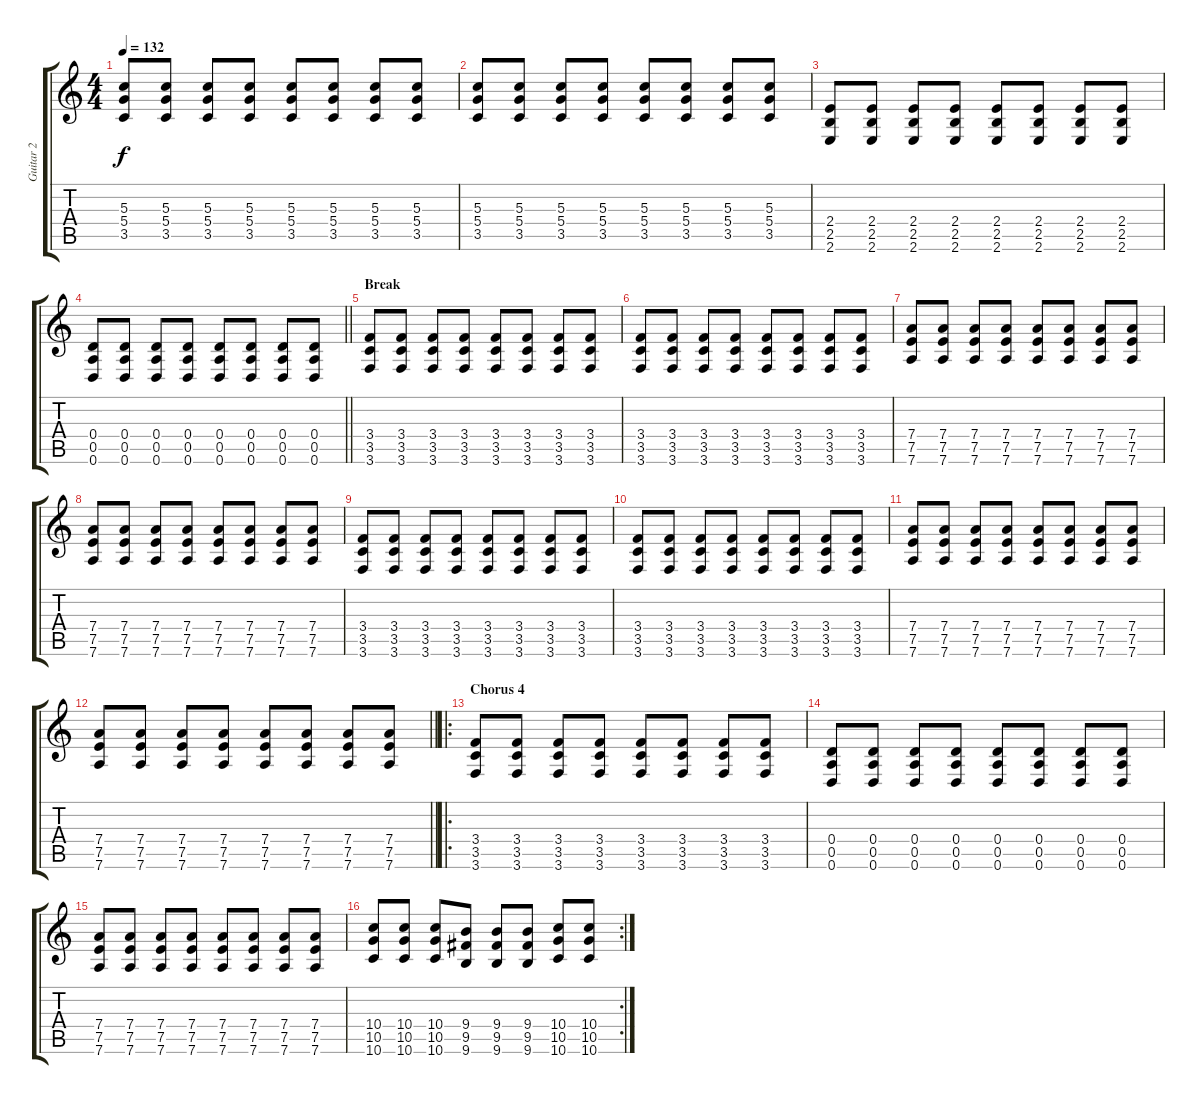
\track ("Guitar 2" "Guitar 2") {instrument distortionguitar}
\staff {score tabs}
\tuning (E4 B3 G3 D3 A2 D2) {hide}
\ts (4 4)
\tempo 132
\clef g2
\ks c
(5.3 5.4 3.5).8{dy f} (5.3 5.4 3.5).8 (5.3 5.4 3.5).8 (5.3 5.4 3.5).8 (5.3 5.4 3.5).8 (5.3 5.4 3.5).8 (5.3 5.4 3.5).8 (5.3 5.4 3.5).8 |
(5.3 5.4 3.5).8 (5.3 5.4 3.5).8 (5.3 5.4 3.5).8 (5.3 5.4 3.5).8 (5.3 5.4 3.5).8 (5.3 5.4 3.5).8 (5.3 5.4 3.5).8 (5.3 5.4 3.5).8 |
(2.4 2.5 2.6).8 (2.4 2.5 2.6).8 (2.4 2.5 2.6).8 (2.4 2.5 2.6).8 (2.4 2.5 2.6).8 (2.4 2.5 2.6).8 (2.4 2.5 2.6).8 (2.4 2.5 2.6).8 |
\barLineRight lightlight
(0.4 0.5 0.6).8 (0.4 0.5 0.6).8 (0.4 0.5 0.6).8 (0.4 0.5 0.6).8 (0.4 0.5 0.6).8 (0.4 0.5 0.6).8 (0.4 0.5 0.6).8 (0.4 0.5 0.6).8 |
\section ("" "Break")
(3.4 3.5 3.6).8 (3.4 3.5 3.6).8 (3.4 3.5 3.6).8 (3.4 3.5 3.6).8 (3.4 3.5 3.6).8 (3.4 3.5 3.6).8 (3.4 3.5 3.6).8 (3.4 3.5 3.6).8 |
(3.4 3.5 3.6).8 (3.4 3.5 3.6).8 (3.4 3.5 3.6).8 (3.4 3.5 3.6).8 (3.4 3.5 3.6).8 (3.4 3.5 3.6).8 (3.4 3.5 3.6).8 (3.4 3.5 3.6).8 |
(7.4 7.5 7.6).8 (7.4 7.5 7.6).8 (7.4 7.5 7.6).8 (7.4 7.5 7.6).8 (7.4 7.5 7.6).8 (7.4 7.5 7.6).8 (7.4 7.5 7.6).8 (7.4 7.5 7.6).8 |
(7.4 7.5 7.6).8 (7.4 7.5 7.6).8 (7.4 7.5 7.6).8 (7.4 7.5 7.6).8 (7.4 7.5 7.6).8 (7.4 7.5 7.6).8 (7.4 7.5 7.6).8 (7.4 7.5 7.6).8 |
(3.4 3.5 3.6).8 (3.4 3.5 3.6).8 (3.4 3.5 3.6).8 (3.4 3.5 3.6).8 (3.4 3.5 3.6).8 (3.4 3.5 3.6).8 (3.4 3.5 3.6).8 (3.4 3.5 3.6).8 |
(3.4 3.5 3.6).8 (3.4 3.5 3.6).8 (3.4 3.5 3.6).8 (3.4 3.5 3.6).8 (3.4 3.5 3.6).8 (3.4 3.5 3.6).8 (3.4 3.5 3.6).8 (3.4 3.5 3.6).8 |
(7.4 7.5 7.6).8 (7.4 7.5 7.6).8 (7.4 7.5 7.6).8 (7.4 7.5 7.6).8 (7.4 7.5 7.6).8 (7.4 7.5 7.6).8 (7.4 7.5 7.6).8 (7.4 7.5 7.6).8 |
\barLineRight lightlight
(7.4 7.5 7.6).8 (7.4 7.5 7.6).8 (7.4 7.5 7.6).8 (7.4 7.5 7.6).8 (7.4 7.5 7.6).8 (7.4 7.5 7.6).8 (7.4 7.5 7.6).8 (7.4 7.5 7.6).8 |
\ro
\section ("" "Chorus 4")
(3.4 3.5 3.6).8 (3.4 3.5 3.6).8 (3.4 3.5 3.6).8 (3.4 3.5 3.6).8 (3.4 3.5 3.6).8 (3.4 3.5 3.6).8 (3.4 3.5 3.6).8 (3.4 3.5 3.6).8 |
(0.4 0.5 0.6).8 (0.4 0.5 0.6).8 (0.4 0.5 0.6).8 (0.4 0.5 0.6).8 (0.4 0.5 0.6).8 (0.4 0.5 0.6).8 (0.4 0.5 0.6).8 (0.4 0.5 0.6).8 |
(7.4 7.5 7.6).8 (7.4 7.5 7.6).8 (7.4 7.5 7.6).8 (7.4 7.5 7.6).8 (7.4 7.5 7.6).8 (7.4 7.5 7.6).8 (7.4 7.5 7.6).8 (7.4 7.5 7.6).8 |
\rc 2
(10.4 10.5 10.6).8 (10.4 10.5 10.6).8 (10.4 10.5 10.6).8 (9.4 9.5 9.6).8 (9.4 9.5 9.6).8 (9.4 9.5 9.6).8 (10.4 10.5 10.6).8 (10.4 10.5 10.6).8
